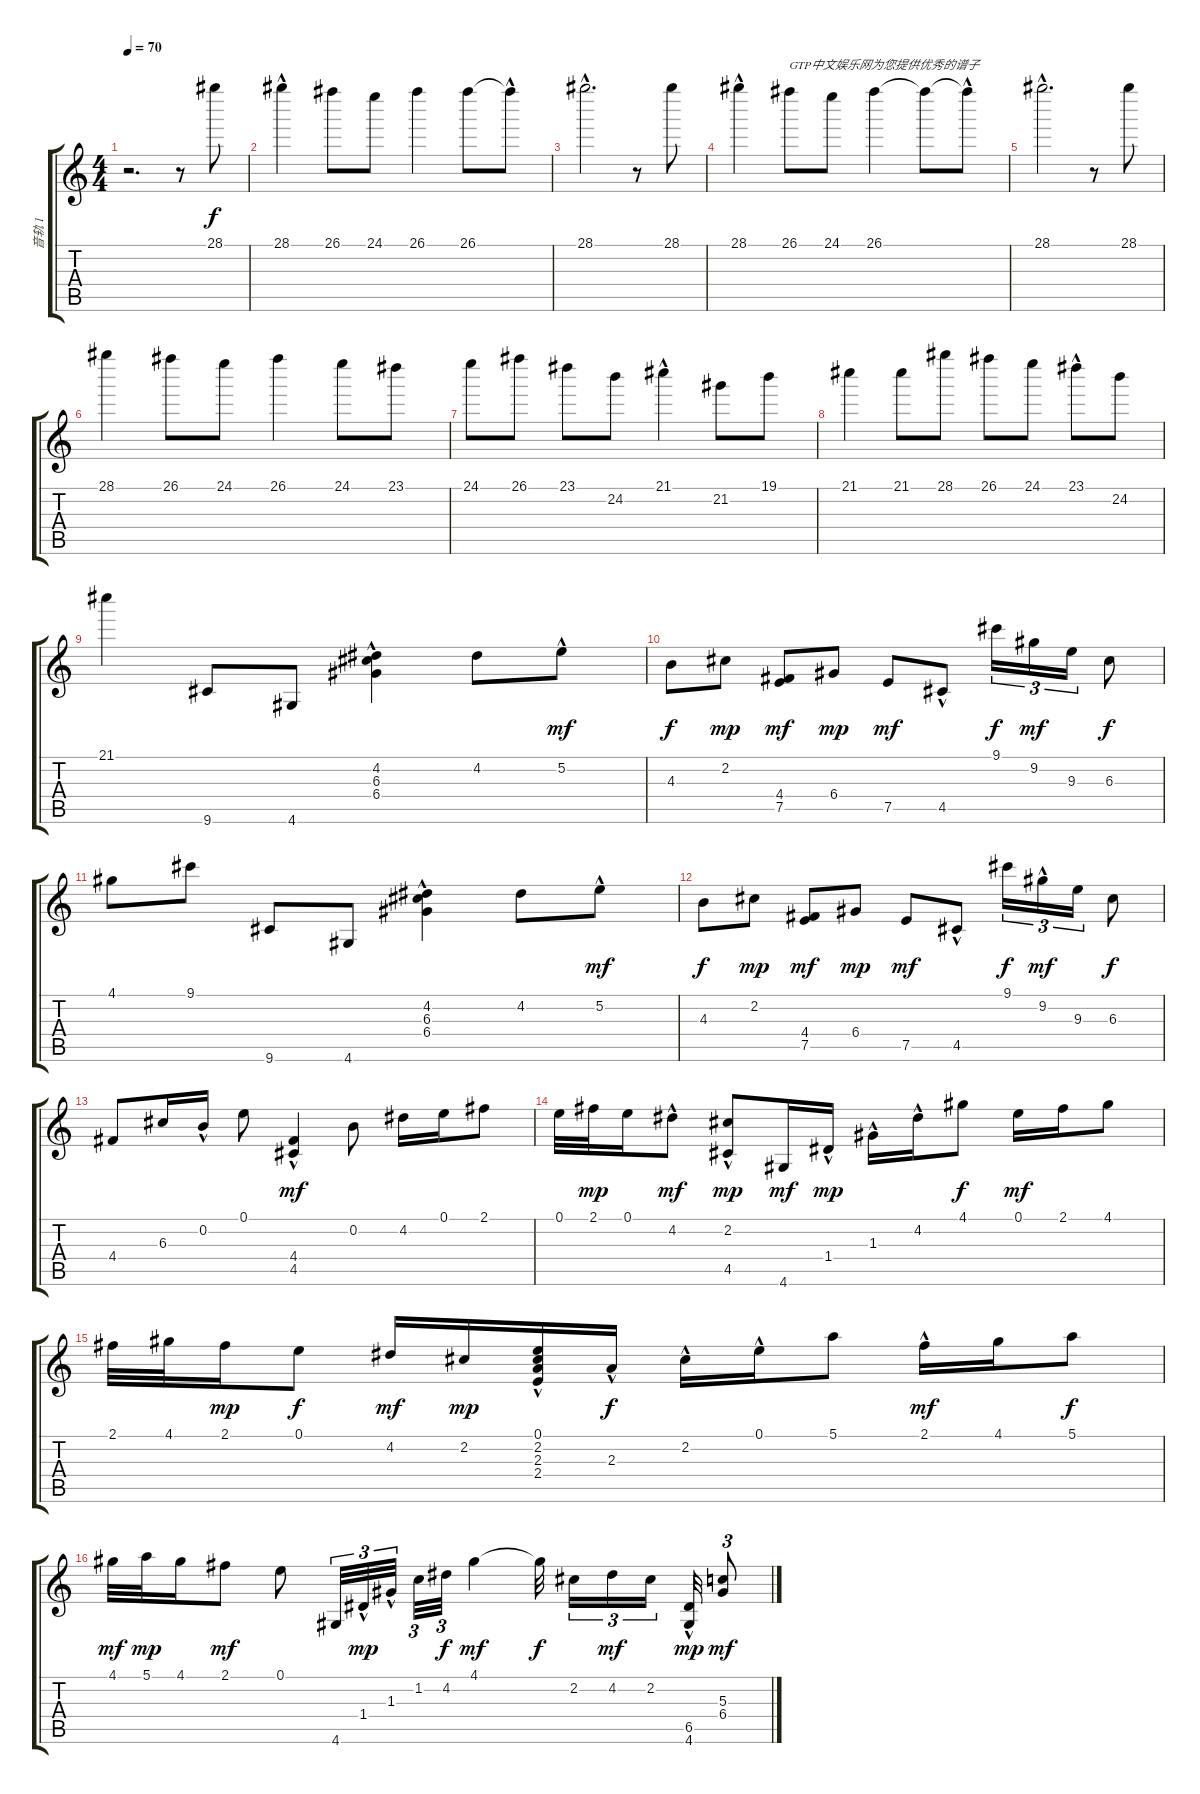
\track ("音轨 1" "音轨 1") {instrument acousticguitarnylon}
\staff {score tabs}
\tuning (E4 B3 G3 D3 A2 E2) {hide}
\ts (4 4)
\tempo 70
\clef g2
\ks c
r.2{d dy f instrument acousticguitarnylon} r.8 28.1.8 |
28.1{hac}.4 26.1.8 24.1.8 26.1.4 26.1.8 26.1{hac t}.8 |
28.1{hac}.2{d} r.8 28.1.8 |
28.1{hac}.4 26.1.8{txt "GTP中文娱乐网为您提供优秀的谱子"} 24.1.8 26.1.4 26.1{t}.8 26.1{hac t}.8 |
28.1{hac}.2{d} r.8 28.1.8 |
28.1.4 26.1.8 24.1.8 26.1.4 24.1.8 23.1.8 |
24.1.8 26.1.8 23.1.8 24.2.8 21.1{hac}.4 21.2.8 19.1.8 |
21.1.4 21.1.8 28.1.8 26.1.8 24.1.8 23.1{hac}.8 24.2.8 |
21.1.4 9.6.8 4.6.8 (4.2 6.3 6.4{hac}).4 4.2.8 5.2{hac}.8{dy mf} |
4.3.8{dy f} 2.2.8{dy mp} (4.4 7.5).8{dy mf} 6.4.8{dy mp} 7.5.8{dy mf} 4.5{hac}.8 9.1.16{tu (3 2) dy f} 9.2.16{tu (3 2) dy mf} 9.3.16{tu (3 2)} 6.3.8{dy f} |
4.1.8 9.1.8 9.6.8 4.6.8 (4.2 6.3 6.4{hac}).4 4.2.8 5.2{hac}.8{dy mf} |
4.3.8{dy f} 2.2.8{dy mp} (4.4 7.5).8{dy mf} 6.4.8{dy mp} 7.5.8{dy mf} 4.5{hac}.8 9.1.16{tu (3 2) dy f} 9.2{hac}.16{tu (3 2) dy mf} 9.3.16{tu (3 2)} 6.3.8{dy f} |
4.4.8 6.3.16 0.2{hac}.16 0.1.8 (4.4 4.5{hac}).4{dy mf} 0.2.8 4.2.16 0.1.16 2.1.8 |
0.1.32 2.1.32{dy mp} 0.1.16 4.2{hac}.8{dy mf} (2.2{hac} 4.5{hac}).8{dy mp} 4.6.16{dy mf} 1.4{hac}.16{dy mp} 1.3{hac}.16 4.2{hac}.16 4.1.8{dy f} 0.1.16{dy mf} 2.1.16 4.1.8 |
2.1.32 4.1.32 2.1.16{dy mp} 0.1.8{dy f} 4.2.16{dy mf} 2.2.16{dy mp} (0.1{hac} 2.2 2.3 2.4).16 2.3{hac}.16{dy f} 2.2{hac}.16 0.1{hac}.16 5.1.8 2.1{hac}.16{dy mf} 4.1.16 5.1.8{dy f} |
4.1.32{dy mf} 5.1.32{dy mp} 4.1.16 2.1.8{dy mf} 0.1.8 4.6.32{tu (3 2)} 1.4{hac}.32{tu (3 2) dy mp} 1.3{hac}.32{tu (3 2)} 1.2.32{tu (3 2)} 4.2.32{tu (3 2) dy f} 4.1.4{dy mf} 4.1{t}.32{dy f} 2.2.16{tu (3 2)} 4.2.16{tu (3 2) dy mf} 2.2.16{tu (3 2)} (6.5{hac} 4.6).32{dy mp} (5.3 6.4).8{tu (3 2) dy mf}
